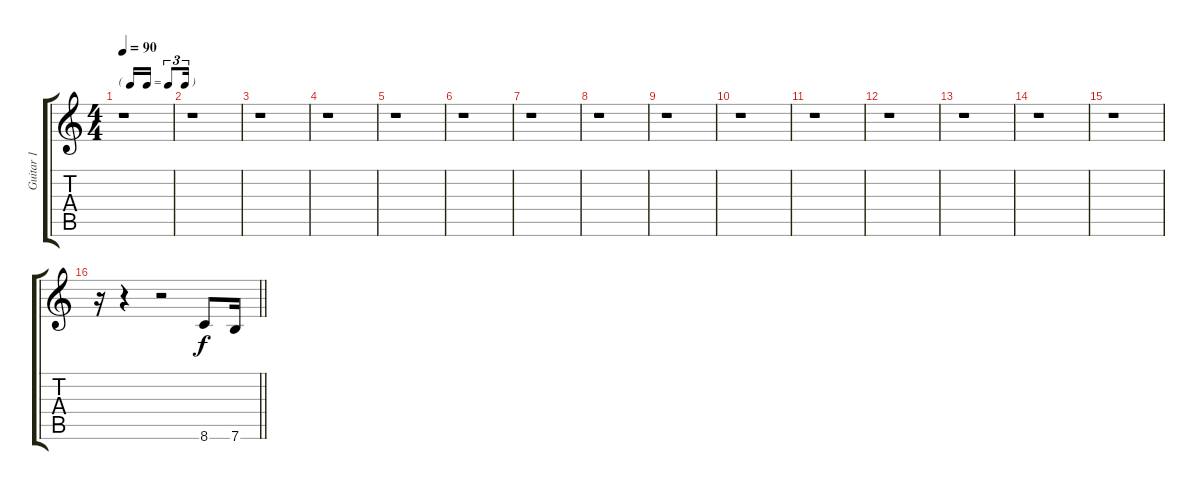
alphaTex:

\track ("Guitar 1" "Guitar 1") {instrument distortionguitar}
\staff {score tabs}
\tuning (E4 B3 G3 D3 A2 E2) {hide}
\ts (4 4)
\tf triplet16th
\tempo 90
\clef g2
\ks c
r.1{dy mf} |
r.1 |
r.1 |
r.1 |
r.1 |
r.1 |
r.1 |
r.1 |
r.1 |
r.1 |
r.1 |
r.1 |
r.1 |
r.1 |
r.1 |
\barLineRight lightlight
r.16 r.4 r.2 8.6.8{dy f} 7.6.16
